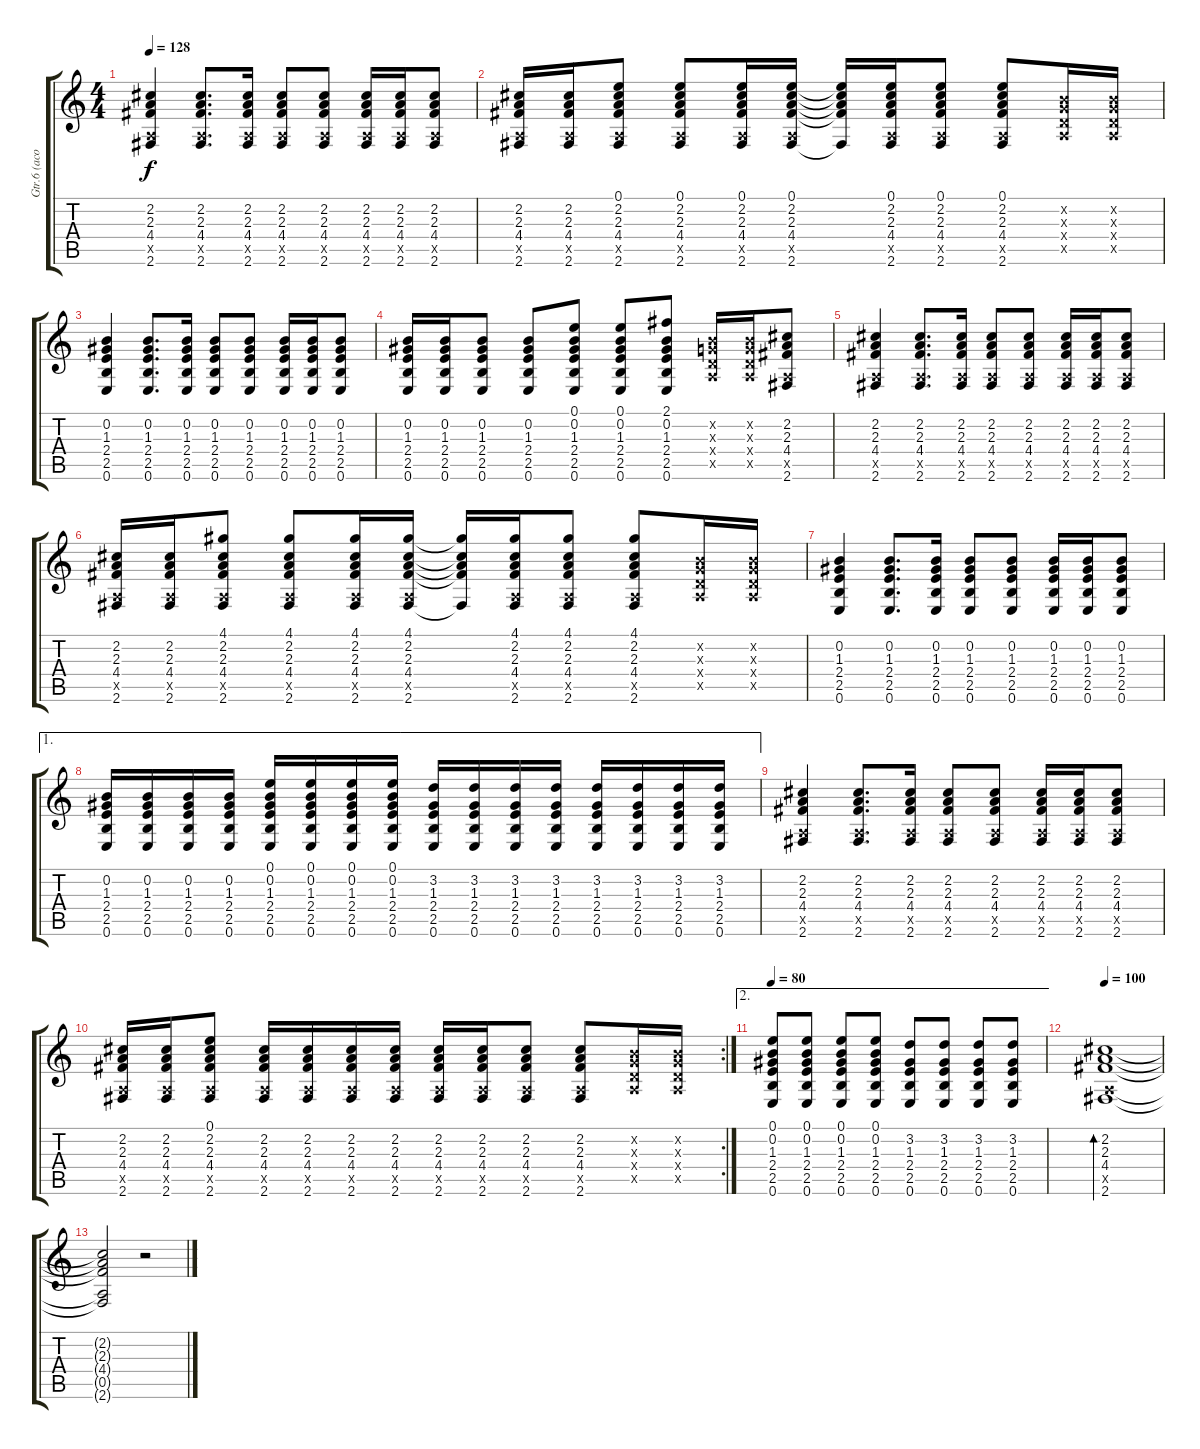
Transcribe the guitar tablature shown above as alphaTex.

\track ("Gtr.6 (acous.)" "Gtr.6 (aco") {instrument acousticguitarsteel}
\staff {score tabs}
\tuning (E4 B3 G3 D3 A2 E2) {hide}
\ts (4 4)
\tempo 128
\clef g2
\ks c
(2.2 2.3 4.4 0.5{x} 2.6).4{dy f} (2.2 2.3 4.4 0.5{x} 2.6).8{d} (2.2 2.3 4.4 0.5{x} 2.6).16 (2.2 2.3 4.4 0.5{x} 2.6).8 (2.2 2.3 4.4 0.5{x} 2.6).8 (2.2 2.3 4.4 0.5{x} 2.6).16 (2.2 2.3 4.4 0.5{x} 2.6).16 (2.2 2.3 4.4 0.5{x} 2.6).8 |
(2.2 2.3 4.4 0.5{x} 2.6).16 (2.2 2.3 4.4 0.5{x} 2.6).16 (0.1 2.2 2.3 4.4 0.5{x} 2.6).8 (0.1 2.2 2.3 4.4 0.5{x} 2.6).8 (0.1 2.2 2.3 4.4 0.5{x} 2.6).16 (0.1 2.2 2.3 4.4 0.5{x} 2.6).16 (0.1{t} 2.2{t} 2.3{t} 4.4{t} 2.6{t}).16 (0.1 2.2 2.3 4.4 0.5{x} 2.6).16 (0.1 2.2 2.3 4.4 0.5{x} 2.6).8 (0.1 2.2 2.3 4.4 0.5{x} 2.6).8 (0.2{x} 0.3{x} 0.4{x} 0.5{x}).16 (0.2{x} 0.3{x} 0.4{x} 0.5{x}).16 |
(0.2 1.3 2.4 2.5 0.6).4 (0.2 1.3 2.4 2.5 0.6).8{d} (0.2 1.3 2.4 2.5 0.6).16 (0.2 1.3 2.4 2.5 0.6).8 (0.2 1.3 2.4 2.5 0.6).8 (0.2 1.3 2.4 2.5 0.6).16 (0.2 1.3 2.4 2.5 0.6).16 (0.2 1.3 2.4 2.5 0.6).8 |
(0.2 1.3 2.4 2.5 0.6).16 (0.2 1.3 2.4 2.5 0.6).16 (0.2 1.3 2.4 2.5 0.6).8 (0.2 1.3 2.4 2.5 0.6).8 (0.1 0.2 1.3 2.4 2.5 0.6).8 (0.1 0.2 1.3 2.4 2.5 0.6).8 (2.1 0.2 1.3 2.4 2.5 0.6).8 (0.2{x} 0.3{x} 0.4{x} 0.5{x}).16 (0.2{x} 0.3{x} 0.4{x} 0.5{x}).16 (2.2 2.3 4.4 0.5{x} 2.6).8 |
(2.2 2.3 4.4 0.5{x} 2.6).4 (2.2 2.3 4.4 0.5{x} 2.6).8{d} (2.2 2.3 4.4 0.5{x} 2.6).16 (2.2 2.3 4.4 0.5{x} 2.6).8 (2.2 2.3 4.4 0.5{x} 2.6).8 (2.2 2.3 4.4 0.5{x} 2.6).16 (2.2 2.3 4.4 0.5{x} 2.6).16 (2.2 2.3 4.4 0.5{x} 2.6).8 |
(2.2 2.3 4.4 0.5{x} 2.6).16 (2.2 2.3 4.4 0.5{x} 2.6).16 (4.1 2.2 2.3 4.4 0.5{x} 2.6).8 (4.1 2.2 2.3 4.4 0.5{x} 2.6).8 (4.1 2.2 2.3 4.4 0.5{x} 2.6).16 (4.1 2.2 2.3 4.4 0.5{x} 2.6).16 (4.1{t} 2.2{t} 2.3{t} 4.4{t} 2.6{t}).16 (4.1 2.2 2.3 4.4 0.5{x} 2.6).16 (4.1 2.2 2.3 4.4 0.5{x} 2.6).8 (4.1 2.2 2.3 4.4 0.5{x} 2.6).8 (0.2{x} 0.3{x} 0.4{x} 0.5{x}).16 (0.2{x} 0.3{x} 0.4{x} 0.5{x}).16 |
(0.2 1.3 2.4 2.5 0.6).4 (0.2 1.3 2.4 2.5 0.6).8{d} (0.2 1.3 2.4 2.5 0.6).16 (0.2 1.3 2.4 2.5 0.6).8 (0.2 1.3 2.4 2.5 0.6).8 (0.2 1.3 2.4 2.5 0.6).16 (0.2 1.3 2.4 2.5 0.6).16 (0.2 1.3 2.4 2.5 0.6).8 |
\ae 1
(0.2 1.3 2.4 2.5 0.6).16 (0.2 1.3 2.4 2.5 0.6).16 (0.2 1.3 2.4 2.5 0.6).16 (0.2 1.3 2.4 2.5 0.6).16 (0.1 0.2 1.3 2.4 2.5 0.6).16 (0.1 0.2 1.3 2.4 2.5 0.6).16 (0.1 0.2 1.3 2.4 2.5 0.6).16 (0.1 0.2 1.3 2.4 2.5 0.6).16 (3.2 1.3 2.4 2.5 0.6).16 (3.2 1.3 2.4 2.5 0.6).16 (3.2 1.3 2.4 2.5 0.6).16 (3.2 1.3 2.4 2.5 0.6).16 (3.2 1.3 2.4 2.5 0.6).16 (3.2 1.3 2.4 2.5 0.6).16 (3.2 1.3 2.4 2.5 0.6).16 (3.2 1.3 2.4 2.5 0.6).16 |
(2.2 2.3 4.4 0.5{x} 2.6).4 (2.2 2.3 4.4 0.5{x} 2.6).8{d} (2.2 2.3 4.4 0.5{x} 2.6).16 (2.2 2.3 4.4 0.5{x} 2.6).8 (2.2 2.3 4.4 0.5{x} 2.6).8 (2.2 2.3 4.4 0.5{x} 2.6).16 (2.2 2.3 4.4 0.5{x} 2.6).16 (2.2 2.3 4.4 0.5{x} 2.6).8 |
\rc 2
(2.2 2.3 4.4 0.5{x} 2.6).16 (2.2 2.3 4.4 0.5{x} 2.6).16 (0.1 2.2 2.3 4.4 0.5{x} 2.6).8 (2.2 2.3 4.4 0.5{x} 2.6).16 (2.2 2.3 4.4 0.5{x} 2.6).16 (2.2 2.3 4.4 0.5{x} 2.6).16 (2.2 2.3 4.4 0.5{x} 2.6).16 (2.2 2.3 4.4 0.5{x} 2.6).16 (2.2 2.3 4.4 0.5{x} 2.6).16 (2.2 2.3 4.4 0.5{x} 2.6).8 (2.2 2.3 4.4 0.5{x} 2.6).8 (0.2{x} 0.3{x} 0.4{x} 0.5{x}).16 (0.2{x} 0.3{x} 0.4{x} 0.5{x}).16 |
\ae 2
\tempo 80
(0.1 0.2 1.3 2.4 2.5 0.6).8 (0.1 0.2 1.3 2.4 2.5 0.6).8 (0.1 0.2 1.3 2.4 2.5 0.6).8 (0.1 0.2 1.3 2.4 2.5 0.6).8 (3.2 1.3 2.4 2.5 0.6).8 (3.2 1.3 2.4 2.5 0.6).8 (3.2 1.3 2.4 2.5 0.6).8 (3.2 1.3 2.4 2.5 0.6).8 |
\tempo 100
(2.2 2.3 4.4 0.5{x} 2.6).1{bd 60} |
(2.2{t} 2.3{t} 4.4{t} 0.5{t} 2.6{t}).2 r.2
